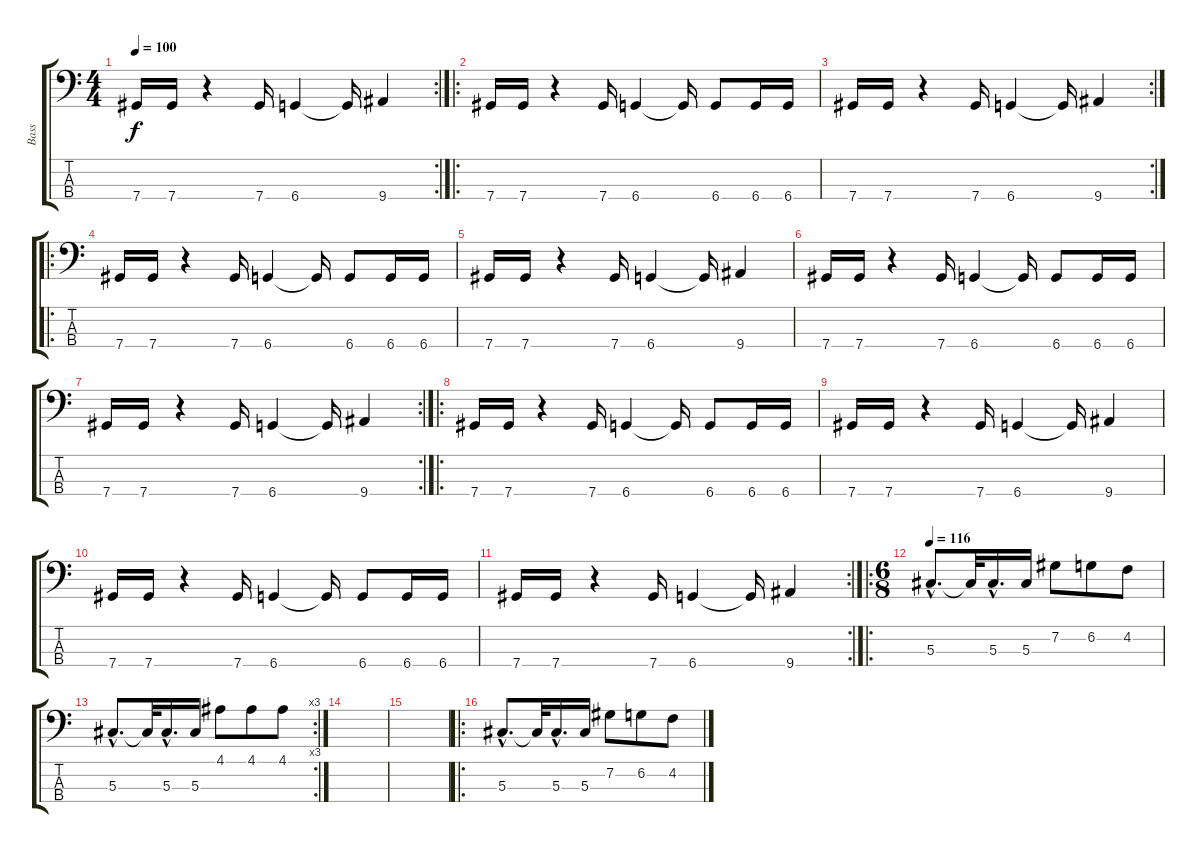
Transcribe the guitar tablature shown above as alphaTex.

\track ("Bass" "Bass") {instrument electricbasspick}
\staff {score tabs}
\tuning (Gb2 Db2 Ab1 Db1) {hide}
\rc 2
\ts (4 4)
\tempo 100
\clef f4
\ks c
7.4.16{dy f} 7.4.16 r.4 7.4.16 6.4.4 6.4{t}.16 9.4.4 |
\ro
7.4.16 7.4.16 r.4 7.4.16 6.4.4 6.4{t}.16 6.4.8 6.4.16 6.4.16 |
\rc 2
7.4.16 7.4.16 r.4 7.4.16 6.4.4 6.4{t}.16 9.4.4 |
\ro
7.4.16 7.4.16 r.4 7.4.16 6.4.4 6.4{t}.16 6.4.8 6.4.16 6.4.16 |
7.4.16 7.4.16 r.4 7.4.16 6.4.4 6.4{t}.16 9.4.4 |
7.4.16 7.4.16 r.4 7.4.16 6.4.4 6.4{t}.16 6.4.8 6.4.16 6.4.16 |
\rc 2
7.4.16 7.4.16 r.4 7.4.16 6.4.4 6.4{t}.16 9.4.4 |
\ro
7.4.16 7.4.16 r.4 7.4.16 6.4.4 6.4{t}.16 6.4.8 6.4.16 6.4.16 |
7.4.16 7.4.16 r.4 7.4.16 6.4.4 6.4{t}.16 9.4.4 |
7.4.16 7.4.16 r.4 7.4.16 6.4.4 6.4{t}.16 6.4.8 6.4.16 6.4.16 |
\rc 2
7.4.16 7.4.16 r.4 7.4.16 6.4.4 6.4{t}.16 9.4.4 |
\ro
\ts (6 8)
\tempo 116
5.3{hac}.8{d} 5.3{t}.32 5.3{hac}.16{d} 5.3.16 7.2.8 6.2.8 4.2.8 |
\rc 3
5.3{hac}.8{d} 5.3{t}.32 5.3{hac}.16{d} 5.3.16 4.1.8 4.1.8 4.1.8 |
|
|
\ro
5.3{hac}.8{d} 5.3{t}.32 5.3{hac}.16{d} 5.3.16 7.2.8 6.2.8 4.2.8
